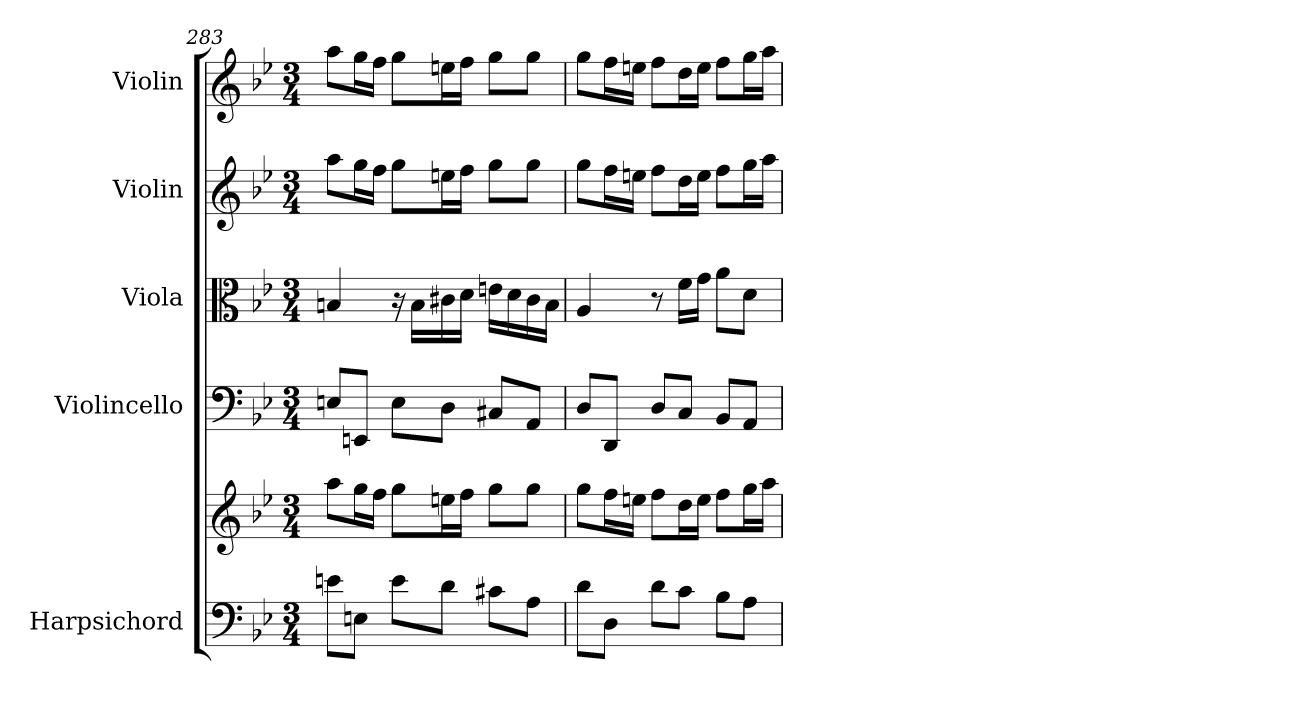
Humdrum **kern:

**kern	**kern	**kern	**kern	**kern	**kern
*part5	*part5	*part4	*part3	*part2	*part1
*staff6	*staff5	*staff4	*staff3	*staff2	*staff1
*I"Harpsichord	*	*I"Violincello	*I"Viola	*I"Violin	*I"Violin
*I'Hpschd	*	*I'Vc	*I'Vla	*I'Vln	*I'Vln
!!LO:LB:g=z
*clefF4	*clefG2	*clefF4	*clefC3	*clefG2	*clefG2
*k[b-e-]	*k[b-e-]	*k[b-e-]	*k[b-e-]	*k[b-e-]	*k[b-e-]
*M3/4	*M3/4	*M3/4	*M3/4	*M3/4	*M3/4
=283	=283	=283	=283	=283	=283
8en\L	8aa\L	8En/L	4Bn/	8aa\L	8aa\L
8En\J	16gg\L	8EEn/J	.	16gg\L	16gg\L
.	16ff\JJ	.	.	16ff\JJ	16ff\JJ
8e\L	8gg\L	8E\L	16r	8gg\L	8gg\L
.	.	.	16B\LL	.	.
8d\J	16een\L	8D\J	16c#X\	16een\L	16een\L
.	16ff\JJ	.	16d\JJ	16ff\JJ	16ff\JJ
8c#X\L	8gg\L	8C#X/L	16en\LL	8gg\L	8gg\L
.	.	.	16d\	.	.
8A\J	8gg\J	8AA/J	16c#\	8gg\J	8gg\J
.	.	.	16B\JJ	.	.
=284	=284	=284	=284	=284	=284
8d\L	8gg\L	8D/L	4A/	8gg\L	8gg\L
8D\J	16ff\L	8DD/J	.	16ff\L	16ff\L
.	16een\JJ	.	.	16een\JJ	16een\JJ
8d\L	8ff\L	8D/L	8r	8ff\L	8ff\L
8c\J	16dd\L	8C/J	16f\LL	16dd\L	16dd\L
.	16ee\JJ	.	16g\JJ	16ee\JJ	16ee\JJ
8B-\L	8ff\L	8BB-/L	8a\L	8ff\L	8ff\L
8A\J	16gg\L	8AA/J	8d\J	16gg\L	16gg\L
.	16aa\JJ	.	.	16aa\JJ	16aa\JJ
=	=	=	=	=	=
*-	*-	*-	*-	*-	*-
